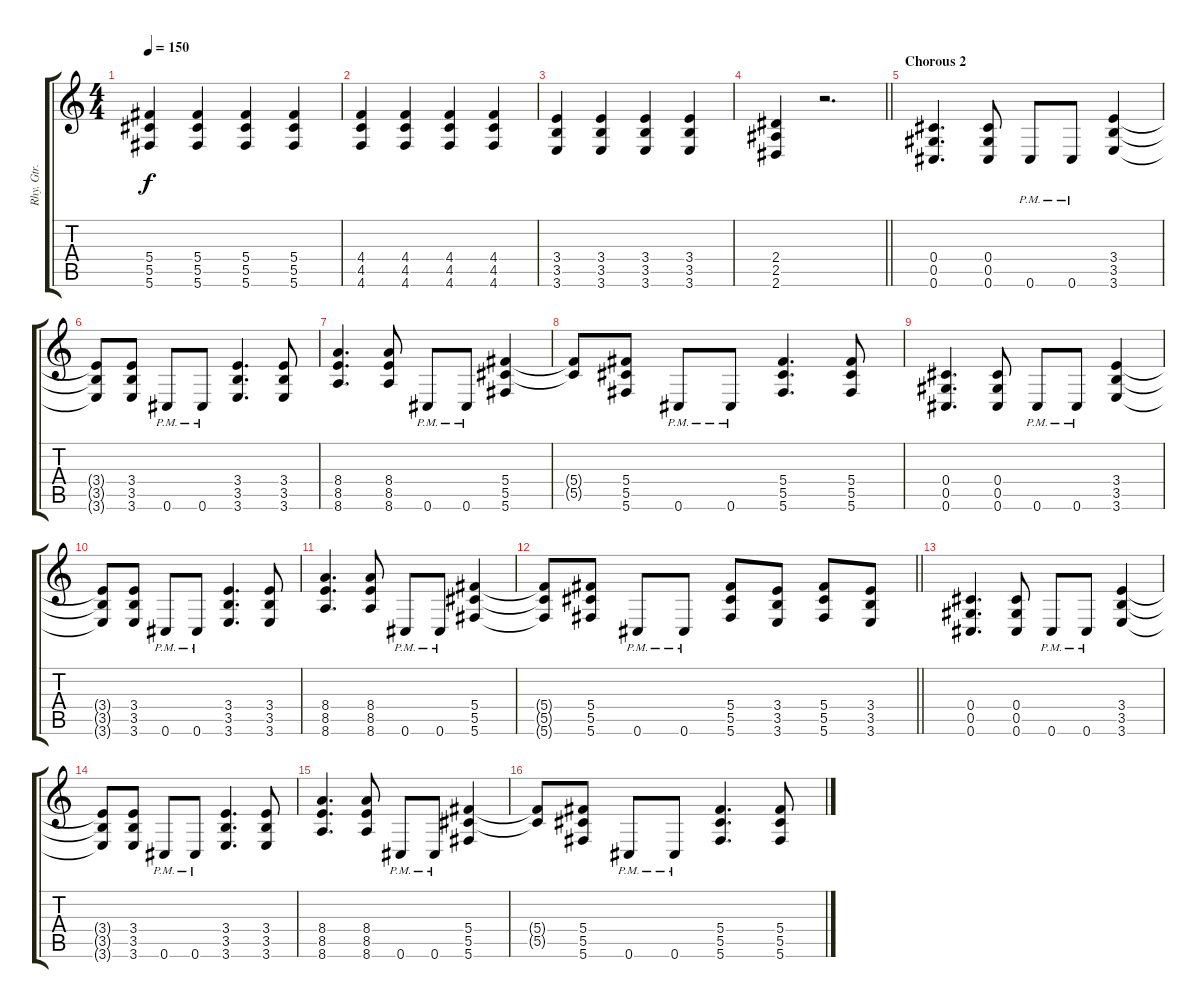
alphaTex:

\track ("Rhy. Gtr. 1" "Rhy. Gtr. ") {instrument distortionguitar}
\staff {score tabs}
\tuning (Eb4 Bb3 Gb3 Db3 Ab2 Db2) {hide}
\ts (4 4)
\tempo 150
\clef g2
\ks c
(5.4 5.5 5.6).4{dy f} (5.4 5.5 5.6).4 (5.4 5.5 5.6).4 (5.4 5.5 5.6).4 |
(4.4 4.5 4.6).4 (4.4 4.5 4.6).4 (4.4 4.5 4.6).4 (4.4 4.5 4.6).4 |
(3.4 3.5 3.6).4 (3.4 3.5 3.6).4 (3.4 3.5 3.6).4 (3.4 3.5 3.6).4 |
\barLineRight lightlight
(2.4 2.5 2.6).4 r.2{d} |
\section ("" "Chorous 2")
(0.4 0.5 0.6).4{d} (0.4 0.5 0.6).8 0.6{pm}.8 0.6{pm}.8 (3.4 3.5 3.6).4 |
(3.4{t} 3.5{t} 3.6{t}).8 (3.4 3.5 3.6).8 0.6{pm}.8 0.6{pm}.8 (3.4 3.5 3.6).4{d} (3.4 3.5 3.6).8 |
(8.4 8.5 8.6).4{d} (8.4 8.5 8.6).8 0.6{pm}.8 0.6{pm}.8 (5.4 5.5 5.6).4 |
(5.4{t} 5.5{t}).8 (5.4 5.5 5.6).8 0.6{pm}.8 0.6{pm}.8 (5.4 5.5 5.6).4{d} (5.4 5.5 5.6).8 |
(0.4 0.5 0.6).4{d} (0.4 0.5 0.6).8 0.6{pm}.8 0.6{pm}.8 (3.4 3.5 3.6).4 |
(3.4{t} 3.5{t} 3.6{t}).8 (3.4 3.5 3.6).8 0.6{pm}.8 0.6{pm}.8 (3.4 3.5 3.6).4{d} (3.4 3.5 3.6).8 |
(8.4 8.5 8.6).4{d} (8.4 8.5 8.6).8 0.6{pm}.8 0.6{pm}.8 (5.4 5.5 5.6).4 |
\barLineRight lightlight
(5.4{t} 5.5{t} 5.6{t}).8 (5.4 5.5 5.6).8 0.6{pm}.8 0.6{pm}.8 (5.4 5.5 5.6).8 (3.4 3.5 3.6).8 (5.4 5.5 5.6).8 (3.4 3.5 3.6).8 |
\section ("" "")
(0.4 0.5 0.6).4{d} (0.4 0.5 0.6).8 0.6{pm}.8 0.6{pm}.8 (3.4 3.5 3.6).4 |
(3.4{t} 3.5{t} 3.6{t}).8 (3.4 3.5 3.6).8 0.6{pm}.8 0.6{pm}.8 (3.4 3.5 3.6).4{d} (3.4 3.5 3.6).8 |
(8.4 8.5 8.6).4{d} (8.4 8.5 8.6).8 0.6{pm}.8 0.6{pm}.8 (5.4 5.5 5.6).4 |
(5.4{t} 5.5{t}).8 (5.4 5.5 5.6).8 0.6{pm}.8 0.6{pm}.8 (5.4 5.5 5.6).4{d} (5.4 5.5 5.6).8
